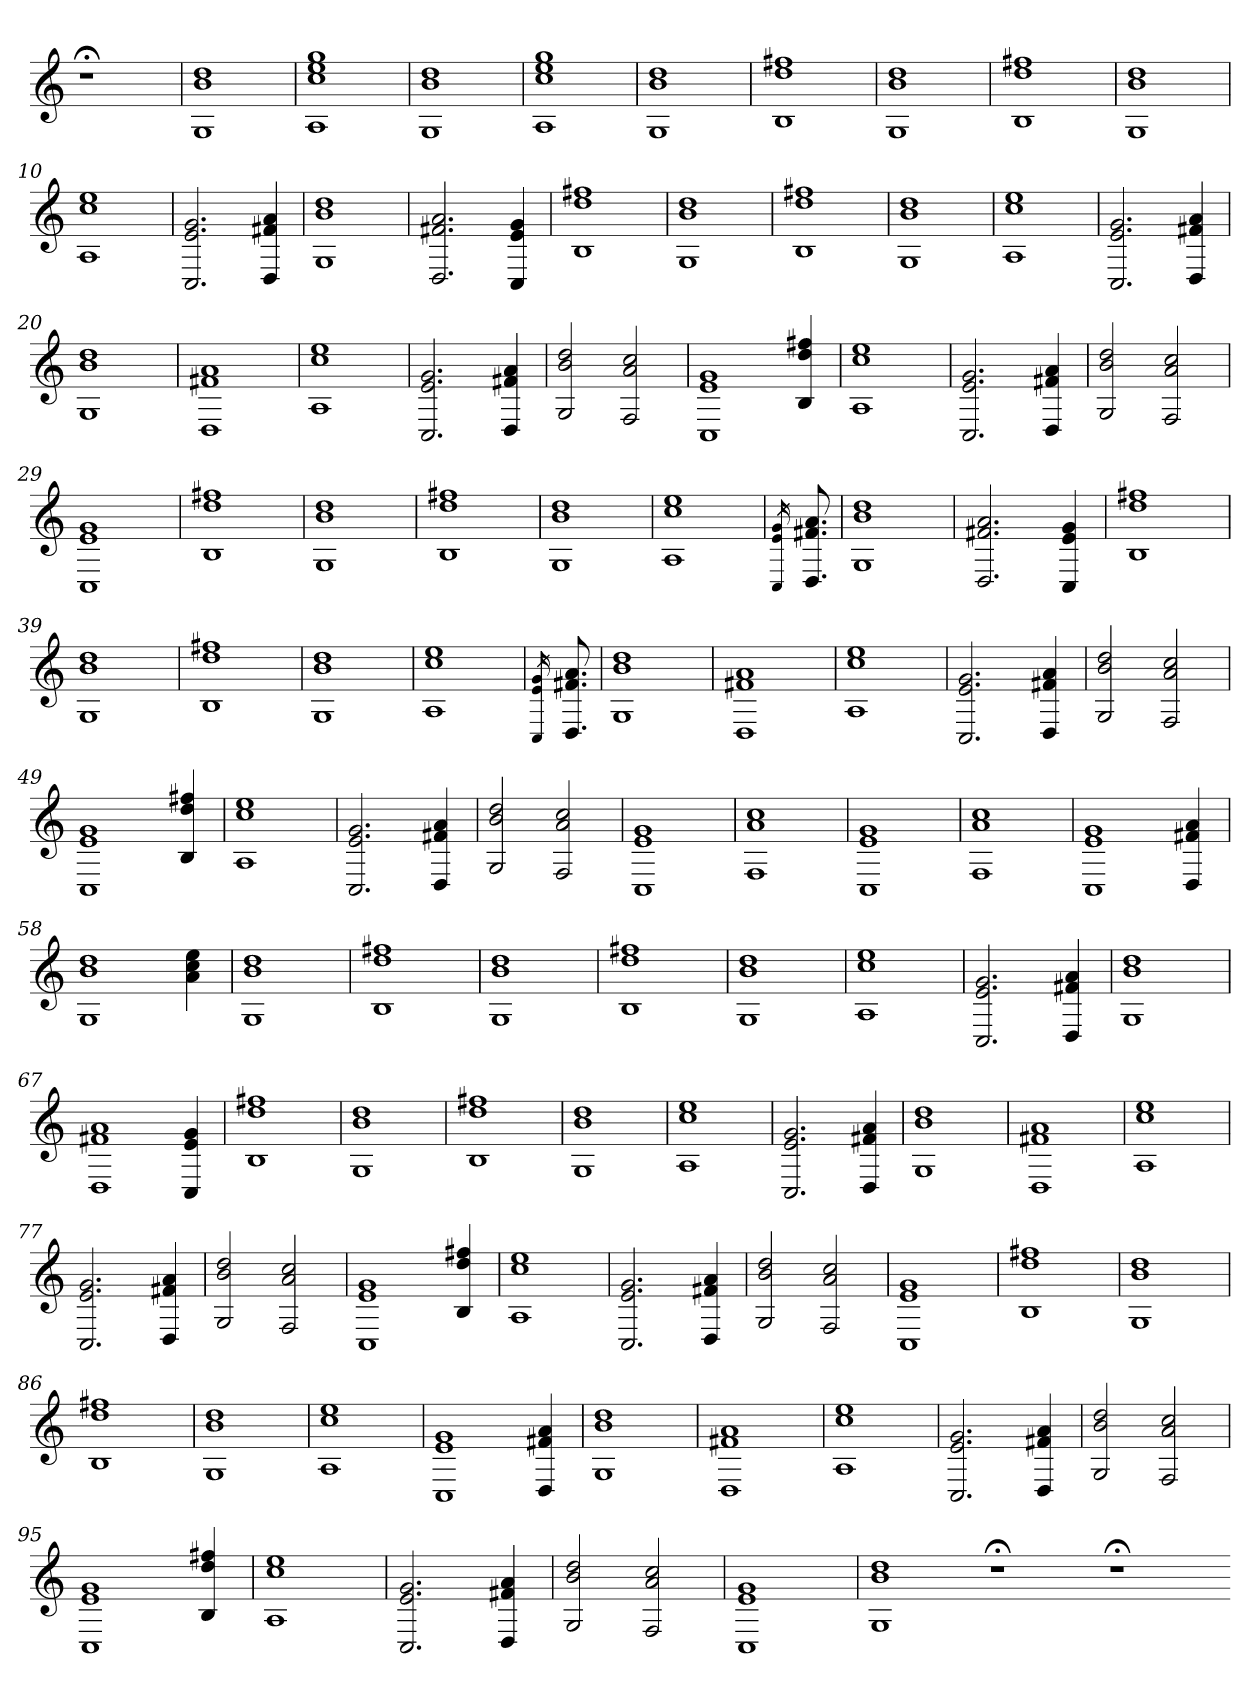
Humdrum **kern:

**kern
*part1
*staff1
=
1r;<
=1
1G 1b 1dd
=2
1A 1cc 1ee 1gg
=3
1G 1b 1dd
=4
1A 1cc 1ee 1gg
=5
1G 1b 1dd
=6
1B 1dd 1ff#X
=7
1G 1b 1dd
=8
1B 1dd 1ff#X
=9
1G 1b 1dd
=10
1A 1cc 1ee
=11
2.C 2.e 2.g
4D 4f#X 4a
=12
1G 1b 1dd
=13
2.D 2.f#X 2.a
4C 4e 4g
=14
1B 1dd 1ff#X
=15
1G 1b 1dd
=16
1B 1dd 1ff#X
=17
1G 1b 1dd
=18
1A 1cc 1ee
=19
2.C 2.e 2.g
4D 4f#X 4a
=20
1G 1b 1dd
=21
1D 1f#X 1a
=22
1A 1cc 1ee
=23
2.C 2.e 2.g
4D 4f#X 4a
=24
2G 2b 2dd
2F 2a 2cc
=25
1C 1e 1g
4B 4dd 4ff#X
=26
1A 1cc 1ee
=27
2.C 2.e 2.g
4D 4f#X 4a
=28
2G 2b 2dd
2F 2a 2cc
=29
1C 1e 1g
=30
1B 1dd 1ff#X
=31
1G 1b 1dd
=32
1B 1dd 1ff#X
=33
1G 1b 1dd
=34
1A 1cc 1ee
=35
16qC 16qe 16qg
8.D 8.f#X 8.a
=36
1G 1b 1dd
=37
2.D 2.f#X 2.a
4C 4e 4g
=38
1B 1dd 1ff#X
=39
1G 1b 1dd
=40
1B 1dd 1ff#X
=41
1G 1b 1dd
=42
1A 1cc 1ee
=43
16qC 16qe 16qg
8.D 8.f#X 8.a
=44
1G 1b 1dd
=45
1D 1f#X 1a
=46
1A 1cc 1ee
=47
2.C 2.e 2.g
4D 4f#X 4a
=48
2G 2b 2dd
2F 2a 2cc
=49
1C 1e 1g
4B 4dd 4ff#X
=50
1A 1cc 1ee
=51
2.C 2.e 2.g
4D 4f#X 4a
=52
2G 2b 2dd
2F 2a 2cc
=53
1C 1e 1g
=54
1F 1a 1cc
=55
1C 1e 1g
=56
1F 1a 1cc
=57
1C 1e 1g
4D 4f#X 4a
=58
1G 1b 1dd
4a 4cc 4ee
=59
1G 1b 1dd
=60
1B 1dd 1ff#X
=61
1G 1b 1dd
=62
1B 1dd 1ff#X
=63
1G 1b 1dd
=64
1A 1cc 1ee
=65
2.C 2.e 2.g
4D 4f#X 4a
=66
1G 1b 1dd
=67
1D 1f#X 1a
4C 4e 4g
=68
1B 1dd 1ff#X
=69
1G 1b 1dd
=70
1B 1dd 1ff#X
=71
1G 1b 1dd
=72
1A 1cc 1ee
=73
2.C 2.e 2.g
4D 4f#X 4a
=74
1G 1b 1dd
=75
1D 1f#X 1a
=76
1A 1cc 1ee
=77
2.C 2.e 2.g
4D 4f#X 4a
=78
2G 2b 2dd
2F 2a 2cc
=79
1C 1e 1g
4B 4dd 4ff#X
=80
1A 1cc 1ee
=81
2.C 2.e 2.g
4D 4f#X 4a
=82
2G 2b 2dd
2F 2a 2cc
=83
1C 1e 1g
=84
1B 1dd 1ff#X
=85
1G 1b 1dd
=86
1B 1dd 1ff#X
=87
1G 1b 1dd
=88
1A 1cc 1ee
=89
1C 1e 1g
4D 4f#X 4a
=90
1G 1b 1dd
=91
1D 1f#X 1a
=92
1A 1cc 1ee
=93
2.C 2.e 2.g
4D 4f#X 4a
=94
2G 2b 2dd
2F 2a 2cc
=95
1C 1e 1g
4B 4dd 4ff#X
=96
1A 1cc 1ee
=97
2.C 2.e 2.g
4D 4f#X 4a
=98
2G 2b 2dd
2F 2a 2cc
=99
1C 1e 1g
=100
1G 1b 1dd
1r;<
1r;<
=-
*-
